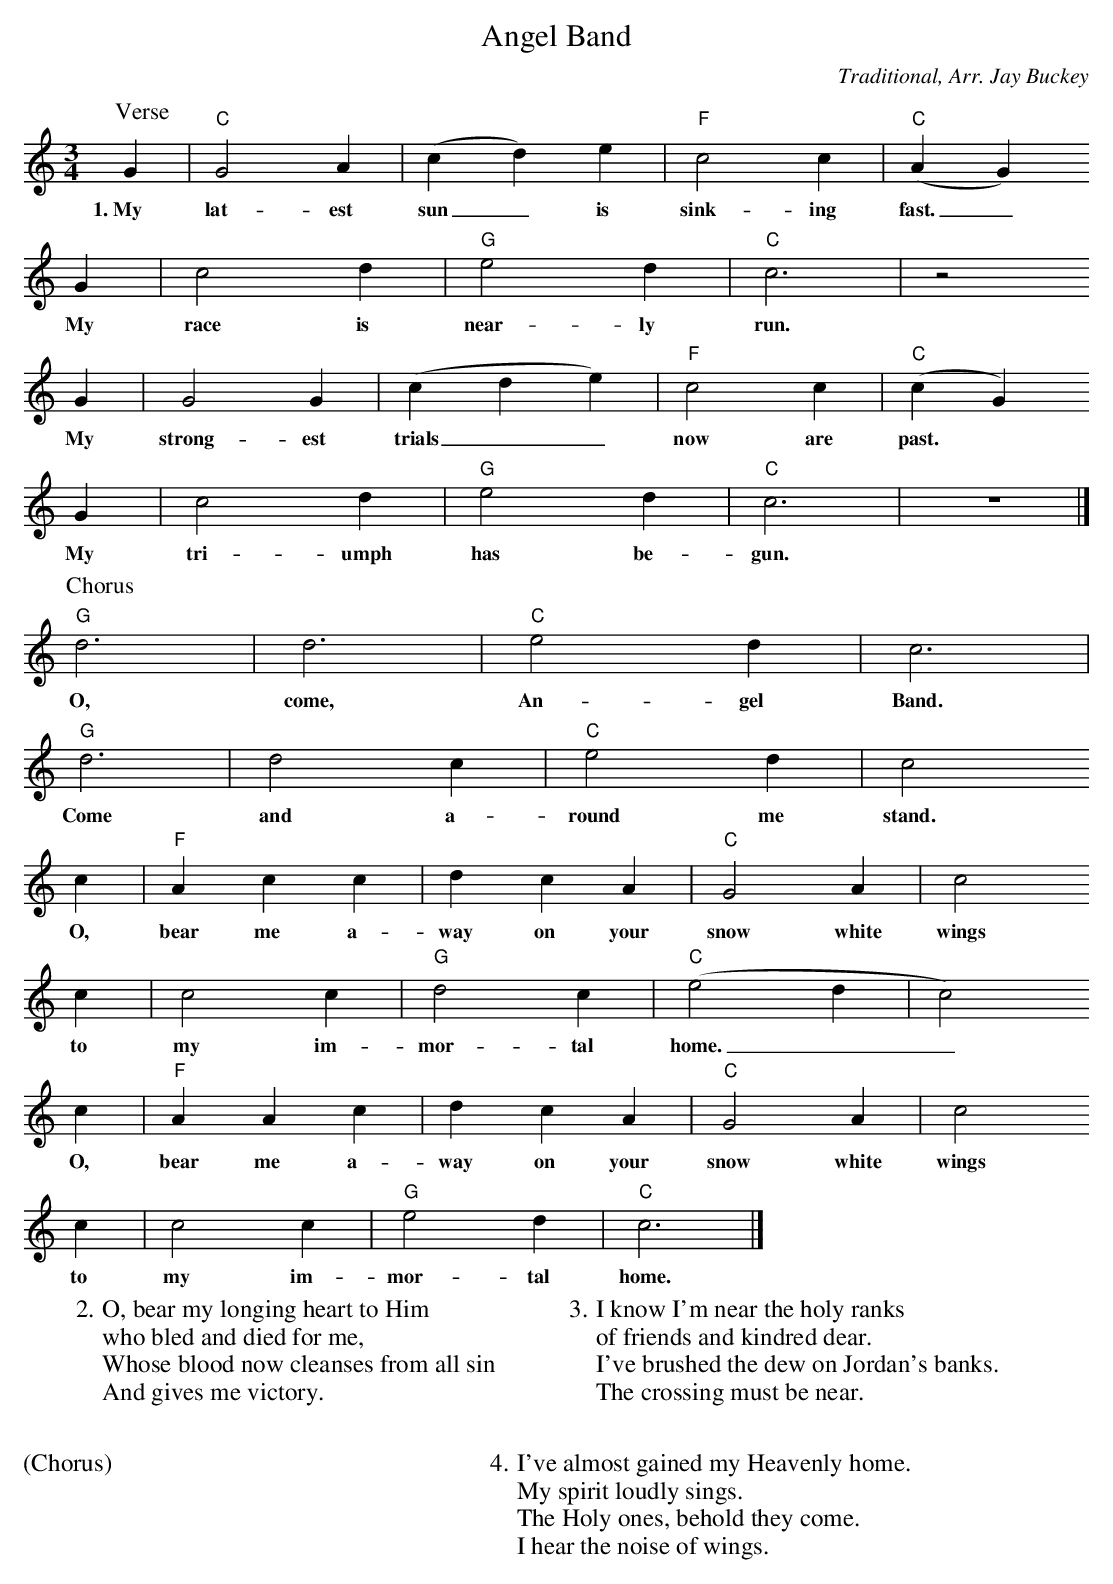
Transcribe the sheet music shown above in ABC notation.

X:1
T:Angel Band
C:Traditional, Arr. Jay Buckey
M:3/4
L:1/4
K:C
P:Verse
G | "C"G2 A | (c d) e | "F"c2 c | ("C"A G)
w:1.~My lat-est sun_ is sink-ing fast._
G | c2 d | "G"e2 d | "C"c3 | z2
w:My race is near-ly run.
G | G2 G | (c d e) | "F"c2 c | ("C"c G)
w:My strong-est trials__ now are past.
G | c2 d | "G"e2 d | "C"c3 | z3 |]
w:My tri-umph has be-gun.
P:Chorus
"G"d3 | d3 | "C"e2 d | c3 |
w:O, come, An-gel Band.
"G"d3 | d2 c | "C"e2 d | c2
w:Come and a-round me stand.
c | "F"A c c | d c A | "C"G2 A | c2
w:O, bear me a-way on your snow white wings
c | c2 c | "G"d2 c | ("C"e2 d | c2)
w:to my im-mor-tal home.__
c | "F"A A c | d c A | "C"G2 A | c2
w:O, bear me a-way on your snow white wings
c | c2 c | "G"e2 d | "C"c3 |]
w:to my im-mor-tal home.
W:2. O, bear my longing heart to Him
W:who bled and died for me,
W:Whose blood now cleanses from all sin
W:And gives me victory.
W:
W:(Chorus)
W:
W:3. I know I'm near the holy ranks
W:of friends and kindred dear.
W:I've brushed the dew on Jordan's banks.
W:The crossing must be near.
W:
W:4. I've almost gained my Heavenly home.
W:My spirit loudly sings.
W:The Holy ones, behold they come.
W:I hear the noise of wings.
